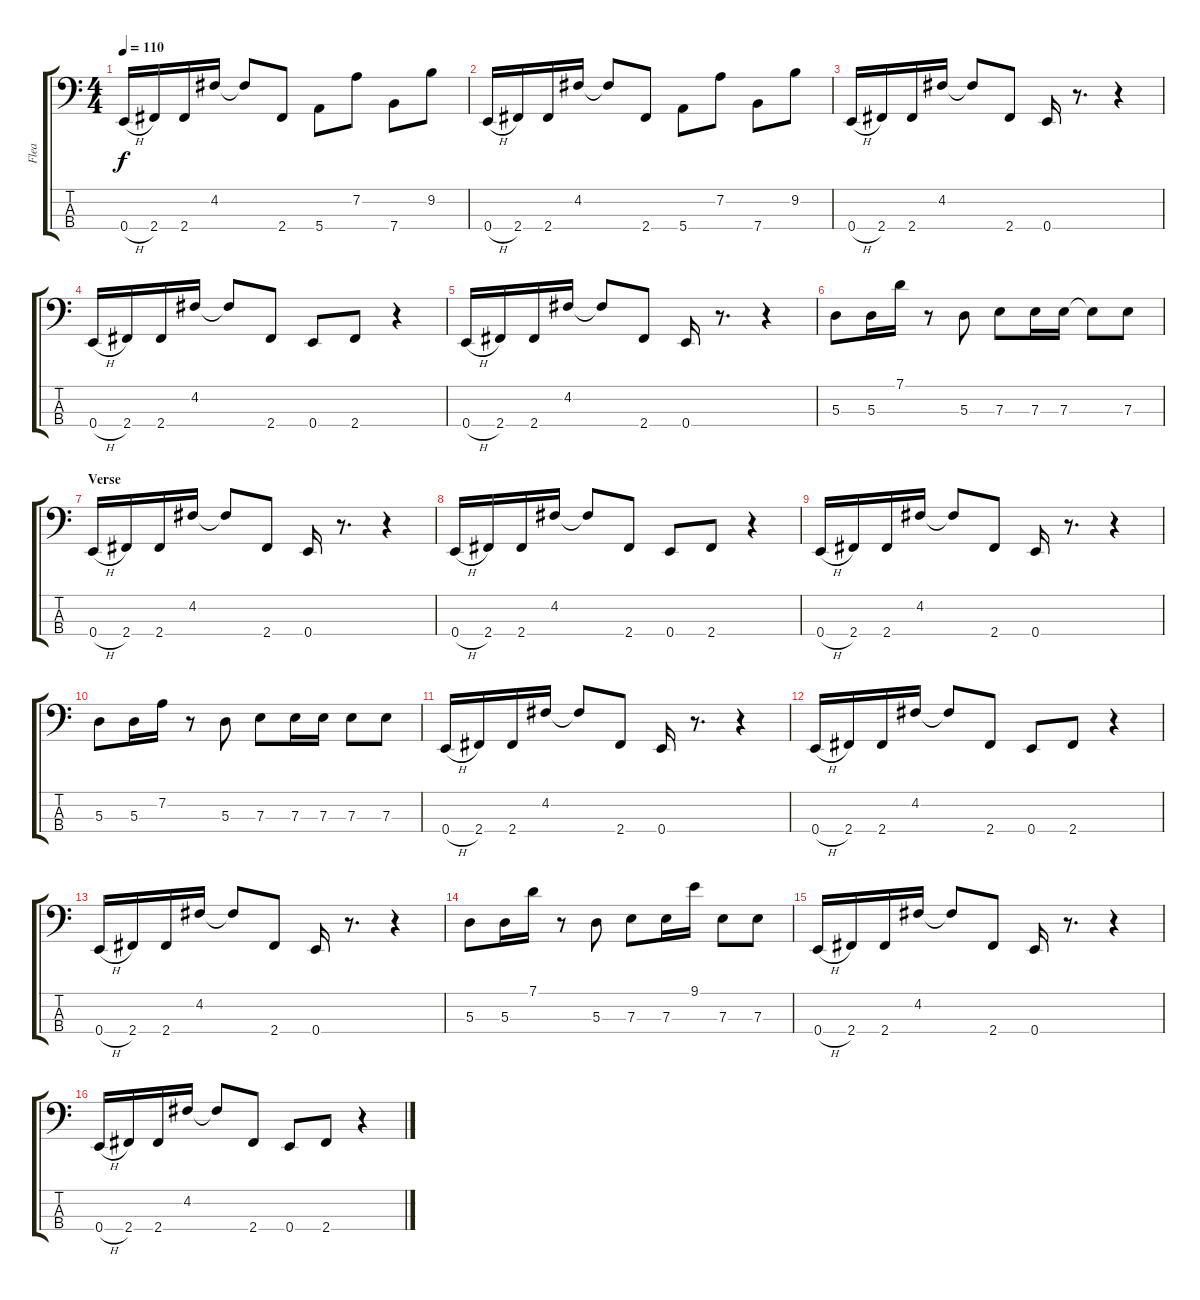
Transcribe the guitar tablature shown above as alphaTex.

\track ("Flea" "Flea") {instrument slapbass1}
\staff {score tabs}
\tuning (G2 D2 A1 E1) {hide}
\ts (4 4)
\tempo 110
\clef f4
\ks c
0.4{h}.16{dy f} 2.4.16 2.4.16 4.2.16 4.2{t}.8 2.4.8 5.4.8 7.2.8 7.4.8 9.2.8 |
0.4{h}.16 2.4.16 2.4.16 4.2.16 4.2{t}.8 2.4.8 5.4.8 7.2.8 7.4.8 9.2.8 |
0.4{h}.16 2.4.16 2.4.16 4.2.16 4.2{t}.8 2.4.8 0.4.16 r.8{d} r.4 |
0.4{h}.16 2.4.16 2.4.16 4.2.16 4.2{t}.8 2.4.8 0.4.8 2.4.8 r.4 |
0.4{h}.16 2.4.16 2.4.16 4.2.16 4.2{t}.8 2.4.8 0.4.16 r.8{d} r.4 |
5.3.8 5.3.16 7.1.16 r.8 5.3.8 7.3.8 7.3.16 7.3.16 7.3{t}.8 7.3.8 |
\section ("" "Verse")
0.4{h}.16 2.4.16 2.4.16 4.2.16 4.2{t}.8 2.4.8 0.4.16 r.8{d} r.4 |
0.4{h}.16 2.4.16 2.4.16 4.2.16 4.2{t}.8 2.4.8 0.4.8 2.4.8 r.4 |
0.4{h}.16 2.4.16 2.4.16 4.2.16 4.2{t}.8 2.4.8 0.4.16 r.8{d} r.4 |
5.3.8 5.3.16 7.2.16 r.8 5.3.8 7.3.8 7.3.16 7.3.16 7.3.8 7.3.8 |
0.4{h}.16 2.4.16 2.4.16 4.2.16 4.2{t}.8 2.4.8 0.4.16 r.8{d} r.4 |
0.4{h}.16 2.4.16 2.4.16 4.2.16 4.2{t}.8 2.4.8 0.4.8 2.4.8 r.4 |
0.4{h}.16 2.4.16 2.4.16 4.2.16 4.2{t}.8 2.4.8 0.4.16 r.8{d} r.4 |
5.3.8 5.3.16 7.1.16 r.8 5.3.8 7.3.8 7.3.16 9.1.16 7.3.8 7.3.8 |
0.4{h}.16 2.4.16 2.4.16 4.2.16 4.2{t}.8 2.4.8 0.4.16 r.8{d} r.4 |
0.4{h}.16 2.4.16 2.4.16 4.2.16 4.2{t}.8 2.4.8 0.4.8 2.4.8 r.4
